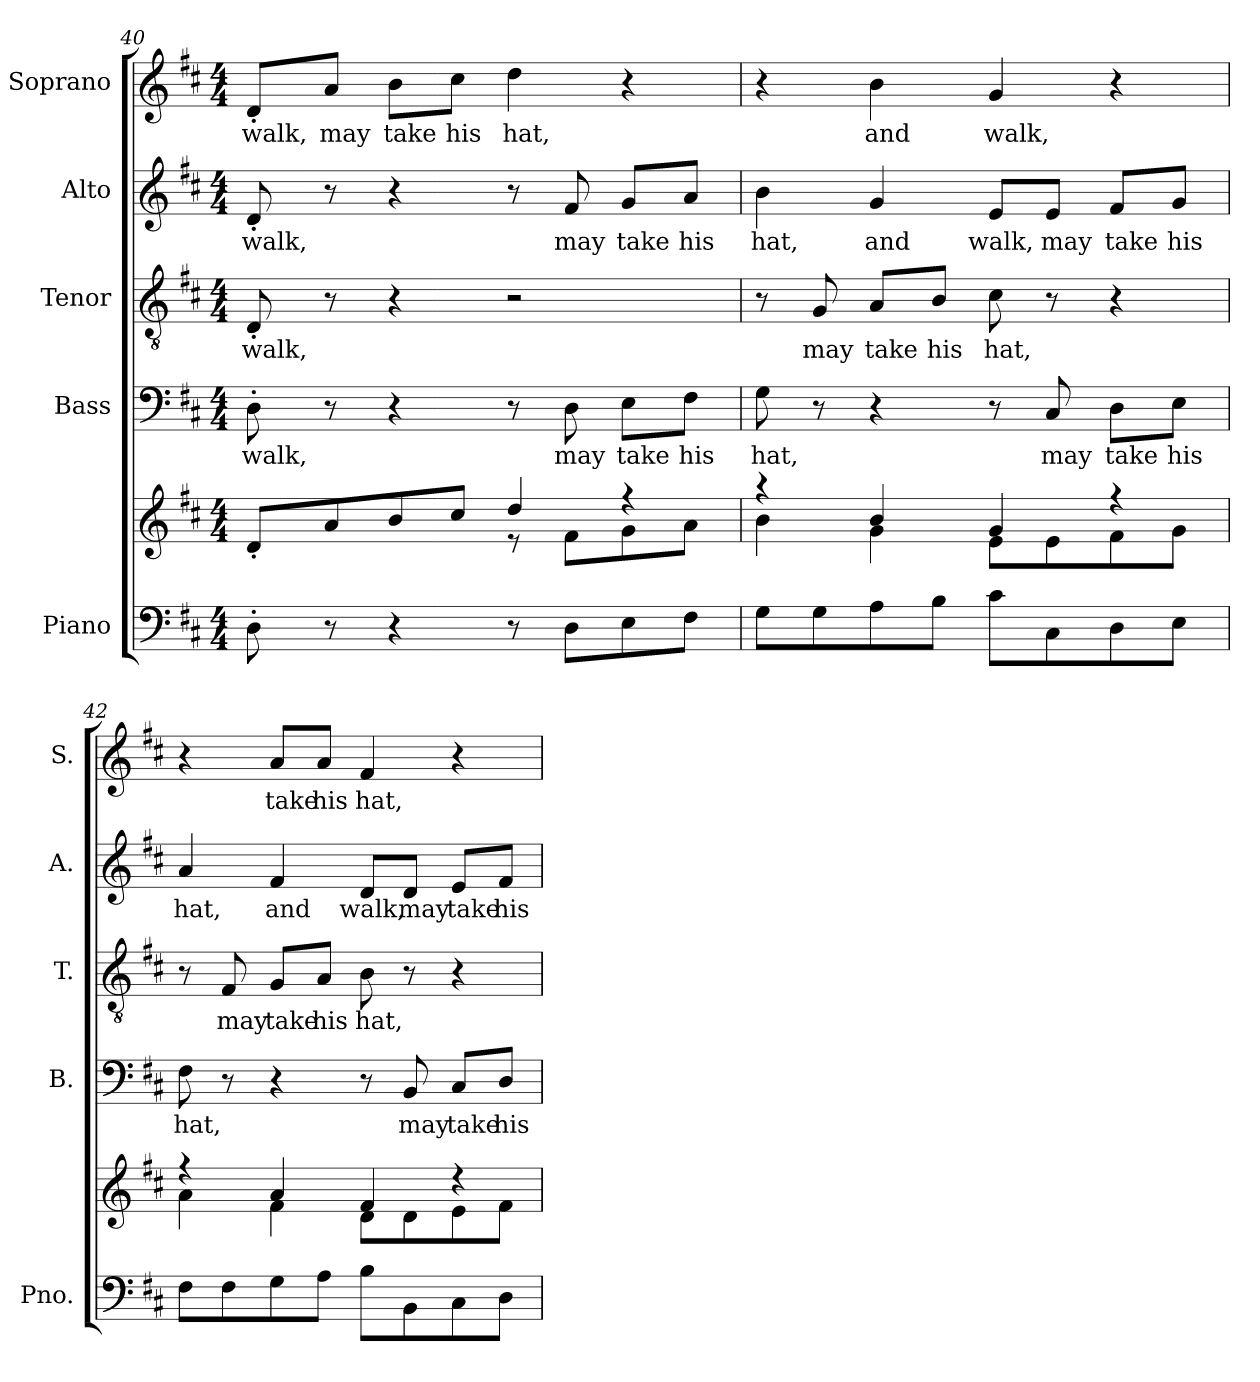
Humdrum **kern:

**kern	**kern	**kern	**text	**kern	**text	**kern	**text	**kern	**text
*part5	*part5	*part4	*part4	*part3	*part3	*part2	*part2	*part1	*part1
*staff6	*staff5	*staff4	*staff4	*staff3	*staff3	*staff2	*staff2	*staff1	*staff1
*I"Piano	*	*I"Bass	*	*I"Tenor	*	*I"Alto	*	*I"Soprano	*
*I'Pno.	*	*I'B.	*	*I'T.	*	*I'A.	*	*I'S.	*
*clefF4	*clefG2	*clefF4	*	*clefGv2	*	*clefG2	*	*clefG2	*
*	*	*	*	*ITrd7c12	*	*	*	*	*
*k[f#c#]	*k[f#c#]	*k[f#c#]	*	*k[f#c#]	*	*k[f#c#]	*	*k[f#c#]	*
*D:	*D:	*D:	*	*D:	*	*D:	*	*D:	*
*M4/4	*M4/4	*M4/4	*	*M4/4	*	*M4/4	*	*M4/4	*
=40	=40	=40	=40	=40	=40	=40	=40	=40	=40
*	*^	*	*	*	*	*	*	*	*
!	!	!	!	!LO:LY:b:color=#000000	!	!	!	!	!	!
!	!	!	!	!	!	!LO:LY:b:color=#000000	!	!	!	!
!	!	!	!	!	!	!	!	!LO:LY:b:color=#000000	!	!
!	!	!	!	!	!	!	!	!	!	!LO:LY:b:color=#000000
8D'i\	8d'i/L	2ryy	8D'i\	walk,	8DD'i/	walk,	8d'i/	walk,	8d'i/L	walk,
!	!	!	!	!	!	!	!	!	!	!LO:LY:b:color=#000000
8r	8ai/	.	8r	.	8r	.	8r	.	8ai/J	may
!	!	!	!	!	!	!	!	!	!	!LO:LY:b:color=#000000
4r	8bi/	.	4r	.	4r	.	4r	.	8bi\L	take
!	!	!	!	!	!	!	!	!	!	!LO:LY:b:color=#000000
.	8cc#i/J	.	.	.	.	.	.	.	8cc#i\J	his
!	!	!	!	!	!	!	!	!	!	!LO:LY:b:color=#000000
8r	4ddi/	8r	8r	.	2r	.	8r	.	4ddi\	hat,
!	!	!	!	!LO:LY:b:color=#000000	!	!	!	!	!	!
!	!	!	!	!	!	!	!	!LO:LY:b:color=#000000	!	!
8Di\L	.	8f#i\L	8Di\	may	.	.	8f#i/	may	.	.
!	!	!	!	!LO:LY:b:color=#000000	!	!	!	!	!	!
!	!	!	!	!	!	!	!	!LO:LY:b:color=#000000	!	!
8Ei\	4r	8gi\	8Ei\L	take	.	.	8gi/L	take	4r	.
!	!	!	!	!LO:LY:b:color=#000000	!	!	!	!	!	!
!	!	!	!	!	!	!	!	!LO:LY:b:color=#000000	!	!
8F#i\J	.	8ai\J	8F#i\J	his	.	.	8ai/J	his	.	.
=41	=41	=41	=41	=41	=41	=41	=41	=41	=41	=41
!	!	!	!	!LO:LY:b:color=#000000	!	!	!	!	!	!
!	!	!	!	!	!	!	!	!LO:LY:b:color=#000000	!	!
8Gi\L	4r	4bi\	8Gi\	hat,	8r	.	4bi\	hat,	4r	.
!	!	!	!	!	!	!LO:LY:b:color=#000000	!	!	!	!
8Gi\	.	.	8r	.	8GGi/	may	.	.	.	.
!	!	!	!	!	!	!LO:LY:b:color=#000000	!	!	!	!
!	!	!	!	!	!	!	!	!LO:LY:b:color=#000000	!	!
!	!	!	!	!	!	!	!	!	!	!LO:LY:b:color=#000000
8Ai\	4bi/	4gi\	4r	.	8AAi/L	take	4gi/	and	4bi\	and
!	!	!	!	!	!	!LO:LY:b:color=#000000	!	!	!	!
8Bi\J	.	.	.	.	8BBi/J	his	.	.	.	.
!	!	!	!	!	!	!LO:LY:b:color=#000000	!	!	!	!
!	!	!	!	!	!	!	!	!LO:LY:b:color=#000000	!	!
!	!	!	!	!	!	!	!	!	!	!LO:LY:b:color=#000000
8c#i\L	4gi/	8ei\L	8r	.	8C#i\	hat,	8ei/L	walk,	4gi/	walk,
!	!	!	!	!LO:LY:b:color=#000000	!	!	!	!	!	!
!	!	!	!	!	!	!	!	!LO:LY:b:color=#000000	!	!
8C#i\	.	8ei\	8C#i/	may	8r	.	8ei/J	may	.	.
!	!	!	!	!LO:LY:b:color=#000000	!	!	!	!	!	!
!	!	!	!	!	!	!	!	!LO:LY:b:color=#000000	!	!
8Di\	4r	8f#i\	8Di\L	take	4r	.	8f#i/L	take	4r	.
!	!	!	!	!LO:LY:b:color=#000000	!	!	!	!	!	!
!	!	!	!	!	!	!	!	!LO:LY:b:color=#000000	!	!
8Ei\J	.	8gi\J	8Ei\J	his	.	.	8gi/J	his	.	.
=42	=42	=42	=42	=42	=42	=42	=42	=42	=42	=42
!	!	!	!	!LO:LY:b:color=#000000	!	!	!	!	!	!
!	!	!	!	!	!	!	!	!LO:LY:b:color=#000000	!	!
8F#i\L	4r	4ai\	8F#i\	hat,	8r	.	4ai/	hat,	4r	.
!	!	!	!	!	!	!LO:LY:b:color=#000000	!	!	!	!
8F#i\	.	.	8r	.	8FF#i/	may	.	.	.	.
!	!	!	!	!	!	!LO:LY:b:color=#000000	!	!	!	!
!	!	!	!	!	!	!	!	!LO:LY:b:color=#000000	!	!
!	!	!	!	!	!	!	!	!	!	!LO:LY:b:color=#000000
8Gi\	4ai/	4f#i\	4r	.	8GGi/L	take	4f#i/	and	8ai/L	take
!	!	!	!	!	!	!LO:LY:b:color=#000000	!	!	!	!
!	!	!	!	!	!	!	!	!	!	!LO:LY:b:color=#000000
8Ai\J	.	.	.	.	8AAi/J	his	.	.	8ai/J	his
!	!	!	!	!	!	!LO:LY:b:color=#000000	!	!	!	!
!	!	!	!	!	!	!	!	!LO:LY:b:color=#000000	!	!
!	!	!	!	!	!	!	!	!	!	!LO:LY:b:color=#000000
8Bi\L	4f#i/	8di\L	8r	.	8BBi\	hat,	8di/L	walk,	4f#i/	hat,
!	!	!	!	!LO:LY:b:color=#000000	!	!	!	!	!	!
!	!	!	!	!	!	!	!	!LO:LY:b:color=#000000	!	!
8BBi\	.	8di\	8BBi/	may	8r	.	8di/J	may	.	.
!	!	!	!	!LO:LY:b:color=#000000	!	!	!	!	!	!
!	!	!	!	!	!	!	!	!LO:LY:b:color=#000000	!	!
8C#i\	4r	8ei\	8C#i/L	take	4r	.	8ei/L	take	4r	.
!	!	!	!	!LO:LY:b:color=#000000	!	!	!	!	!	!
!	!	!	!	!	!	!	!	!LO:LY:b:color=#000000	!	!
8Di\J	.	8f#i\J	8Di/J	his	.	.	8f#i/J	his	.	.
*	*v	*v	*	*	*	*	*	*	*	*
=	=	=	=	=	=	=	=	=	=
*-	*-	*-	*-	*-	*-	*-	*-	*-	*-
